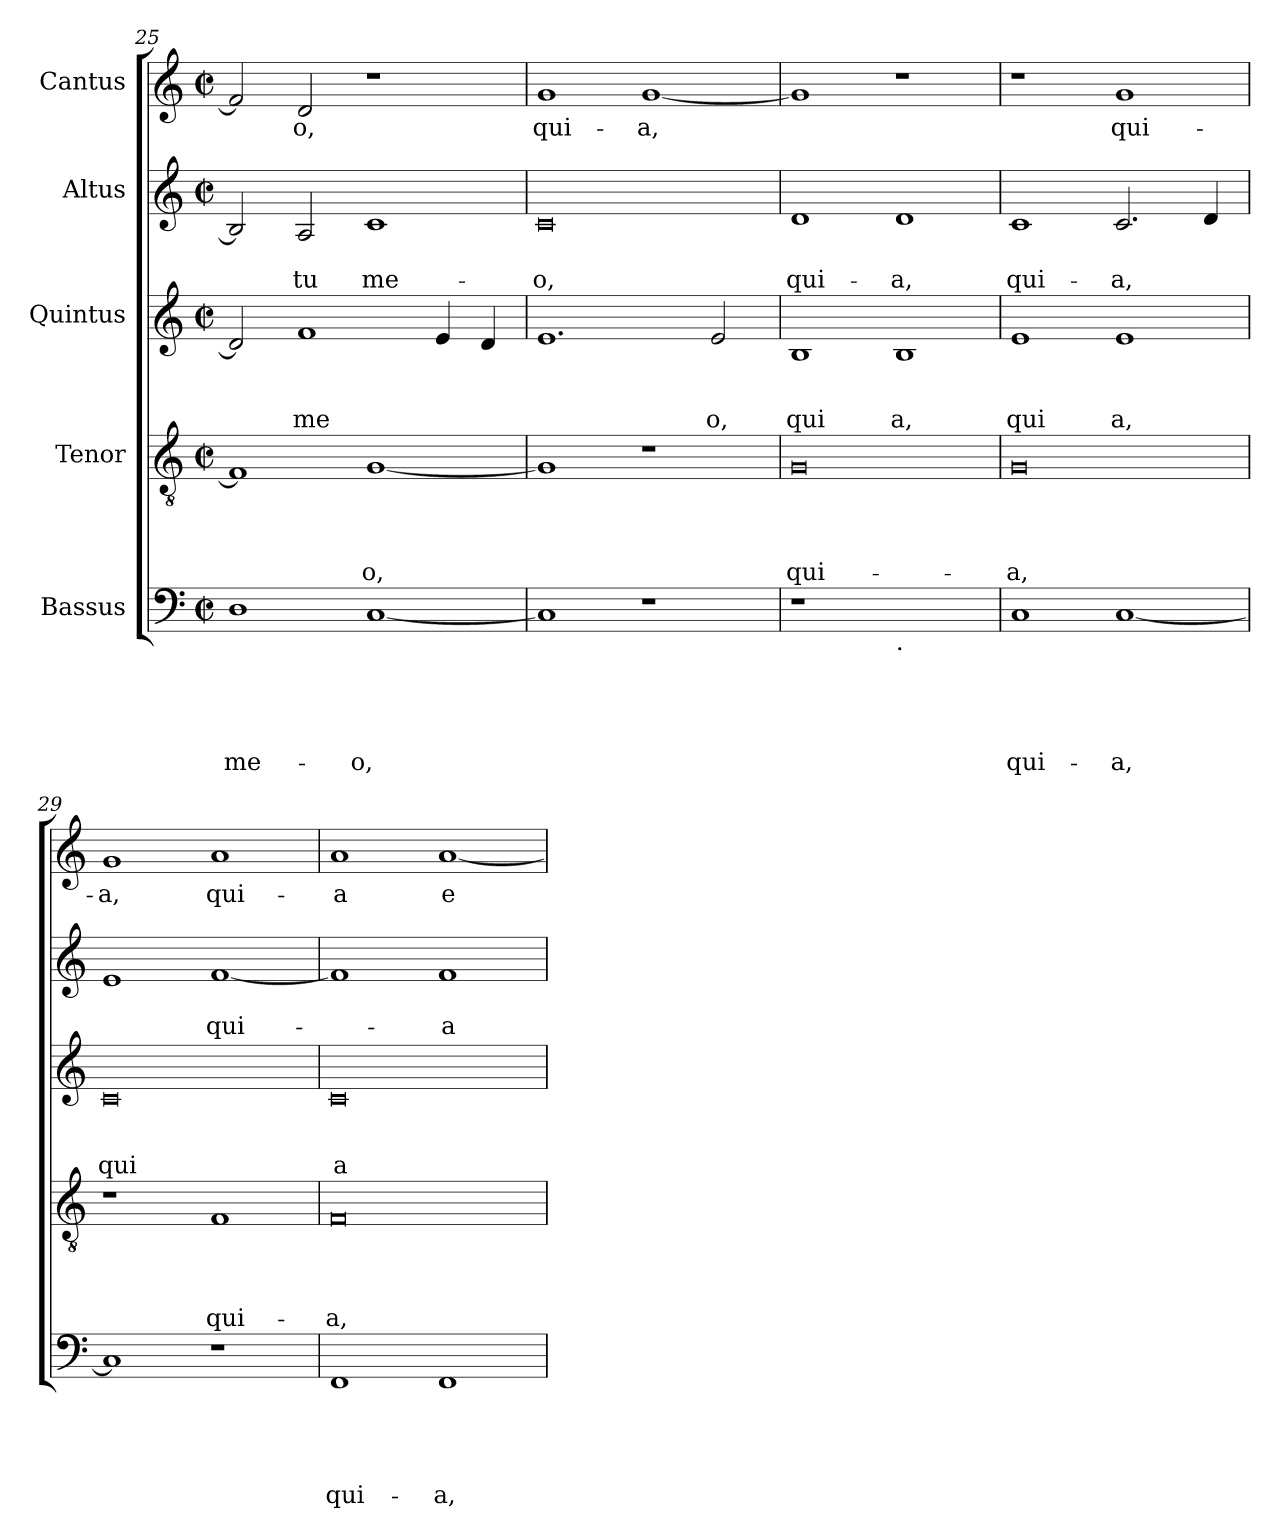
**kern	**text	**text	**text	**text	**text	**kern	**text	**text	**text	**text	**kern	**text	**text	**text	**kern	**text	**text	**kern	**text
*part5	*part5	*part5	*part5	*part5	*part5	*part4	*part4	*part4	*part4	*part4	*part3	*part3	*part3	*part3	*part2	*part2	*part2	*part1	*part1
*staff5	*staff5	*staff5	*staff5	*staff5	*staff5	*staff4	*staff4	*staff4	*staff4	*staff4	*staff3	*staff3	*staff3	*staff3	*staff2	*staff2	*staff2	*staff1	*staff1
*I"Bassus	*	*	*	*	*	*I"Tenor	*	*	*	*	*I"Quintus	*	*	*	*I"Altus	*	*	*I"Cantus	*
*clefF4	*	*	*	*	*	*clefGv2	*	*	*	*	*clefG2	*	*	*	*clefG2	*	*	*clefG2	*
*k[]	*	*	*	*	*	*k[]	*	*	*	*	*k[]	*	*	*	*k[]	*	*	*k[]	*
*C:	*	*	*	*	*	*C:	*	*	*	*	*C:	*	*	*	*C:	*	*	*C:	*
*M2/2	*	*	*	*	*	*M2/2	*	*	*	*	*M2/2	*	*	*	*M2/2	*	*	*M2/2	*
*met(c|)	*	*	*	*	*	*met(c|)	*	*	*	*	*met(c|)	*	*	*	*met(c|)	*	*	*met(c|)	*
=25	=25	=25	=25	=25	=25	=25	=25	=25	=25	=25	=25	=25	=25	=25	=25	=25	=25	=25	=25
!	!	!	!	!	!LO:LY:b	!	!	!	!	!	!	!	!	!	!	!	!	!	!
1D	.	.	.	.	me-	1F]	.	.	.	.	2d/]	.	.	.	2B-/]	.	.	2f/]	.
!	!	!	!	!	!	!	!	!	!	!	!	!	!	!LO:LY:b	!	!	!LO:LY:b	!	!LO:LY:b
.	.	.	.	.	.	.	.	.	.	.	1f	.	.	me	2A/	.	-tu	2d/	-o,
!	!	!	!	!	!LO:LY:b	!	!	!	!	!LO:LY:b	!	!	!	!	!	!	!LO:LY:b	!	!
[<1C	.	.	.	.	-o,	[<1G	.	.	.	-o,	.	.	.	.	1c	.	me-	1r	.
.	.	.	.	.	.	.	.	.	.	.	4e/	.	.	.	.	.	.	.	.
.	.	.	.	.	.	.	.	.	.	.	4d/	.	.	.	.	.	.	.	.
=26	=26	=26	=26	=26	=26	=26	=26	=26	=26	=26	=26	=26	=26	=26	=26	=26	=26	=26	=26
!	!	!	!	!	!	!	!	!	!	!	!	!	!	!	!	!	!LO:LY:b	!	!LO:LY:b
1C]	.	.	.	.	.	1G]	.	.	.	.	1.e	.	.	.	0c	.	-o,	1g	qui-
!	!	!	!	!	!	!	!	!	!	!	!	!	!	!	!	!	!	!	!LO:LY:b
1r	.	.	.	.	.	1r	.	.	.	.	.	.	.	.	.	.	.	[<1g	-a,
!	!	!	!	!	!	!	!	!	!	!	!	!	!	!LO:LY:b	!	!	!	!	!
.	.	.	.	.	.	.	.	.	.	.	2e/	.	.	o,	.	.	.	.	.
=27	=27	=27	=27	=27	=27	=27	=27	=27	=27	=27	=27	=27	=27	=27	=27	=27	=27	=27	=27
!	!	!	!	!	!	!	!	!	!	!LO:LY:b	!	!	!	!LO:LY:b	!	!	!LO:LY:b	!	!
1r	.	.	.	.	.	0G	.	.	.	qui-	1B	.	.	qui	1d	.	qui-	1g]	.
!LO:TX:b:t=.	!	!	!	!	!	!	!	!	!	!	!	!	!	!	!	!	!	!	!
!	!	!	!	!	!	!	!	!	!	!	!	!	!	!LO:LY:b	!	!	!LO:LY:b	!	!
1ryy	.	.	.	.	.	.	.	.	.	.	1B	.	.	a,	1d	.	-a,	1r	.
=28	=28	=28	=28	=28	=28	=28	=28	=28	=28	=28	=28	=28	=28	=28	=28	=28	=28	=28	=28
!	!	!	!	!	!LO:LY:b	!	!	!	!	!LO:LY:b	!	!	!	!LO:LY:b	!	!	!LO:LY:b	!	!
1C	.	.	.	.	qui-	0G	.	.	.	-a,	1e	.	.	qui	1c	.	qui-	1r	.
!	!	!	!	!	!LO:LY:b	!	!	!	!	!	!	!	!	!LO:LY:b	!	!	!LO:LY:b	!	!LO:LY:b
[<1C	.	.	.	.	-a,	.	.	.	.	.	1e	.	.	a,	2.c/	.	-a,	1g	qui-
.	.	.	.	.	.	.	.	.	.	.	.	.	.	.	4d/	.	.	.	.
=29	=29	=29	=29	=29	=29	=29	=29	=29	=29	=29	=29	=29	=29	=29	=29	=29	=29	=29	=29
!	!	!	!	!	!	!	!	!	!	!	!	!	!	!LO:LY:b	!	!	!	!	!LO:LY:b
1C]	.	.	.	.	.	1r	.	.	.	.	0c	.	.	qui	1e	.	.	1g	-a,
!	!	!	!	!	!	!	!	!	!	!LO:LY:b	!	!	!	!	!	!	!LO:LY:b	!	!LO:LY:b
1r	.	.	.	.	.	1F	.	.	.	qui-	.	.	.	.	[<1f	.	qui-	1a	qui-
=30	=30	=30	=30	=30	=30	=30	=30	=30	=30	=30	=30	=30	=30	=30	=30	=30	=30	=30	=30
!	!	!	!	!	!LO:LY:b	!	!	!	!	!LO:LY:b	!	!	!	!LO:LY:b	!	!	!	!	!LO:LY:b
1FF	.	.	.	.	qui-	0F	.	.	.	-a,	0c	.	.	a	1f]	.	.	1a	-a
!	!	!	!	!	!LO:LY:b	!	!	!	!	!	!	!	!	!	!	!	!LO:LY:b	!	!LO:LY:b
1FF	.	.	.	.	-a,	.	.	.	.	.	.	.	.	.	1f	.	-a	[<1a	e-
=	=	=	=	=	=	=	=	=	=	=	=	=	=	=	=	=	=	=	=
*-	*-	*-	*-	*-	*-	*-	*-	*-	*-	*-	*-	*-	*-	*-	*-	*-	*-	*-	*-
